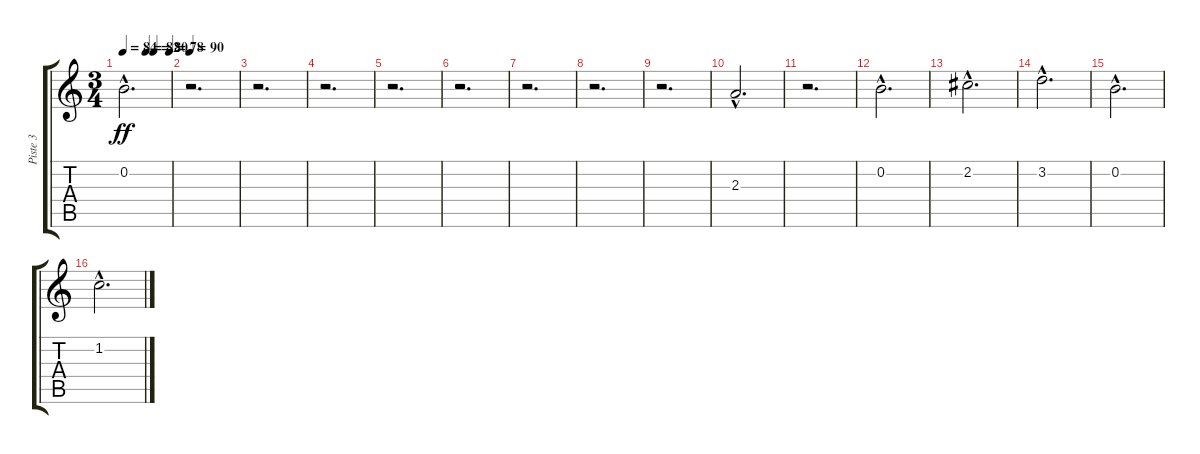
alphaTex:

\track ("Piste 3" "Piste 3") {instrument acousticguitarnylon}
\staff {score tabs}
\tuning (E4 B3 G3 D3 A2 E2) {hide}
\ts (3 4)
\tempo 84
\tempo (82 0.4861111111111111)
\tempo (80 0.6527777777777778)
\tempo (78 0.9861111111111112)
\clef g2
\ks c
0.2{hac}.2{d dy ff} |
\tempo 90
r.2{d} |
r.2{d} |
r.2{d} |
r.2{d} |
r.2{d} |
r.2{d} |
r.2{d} |
r.2{d} |
2.3{hac}.2{d} |
r.2{d} |
0.2{hac}.2{d} |
2.2{hac}.2{d} |
3.2{hac}.2{d} |
0.2{hac}.2{d} |
1.2{hac}.2{d}
